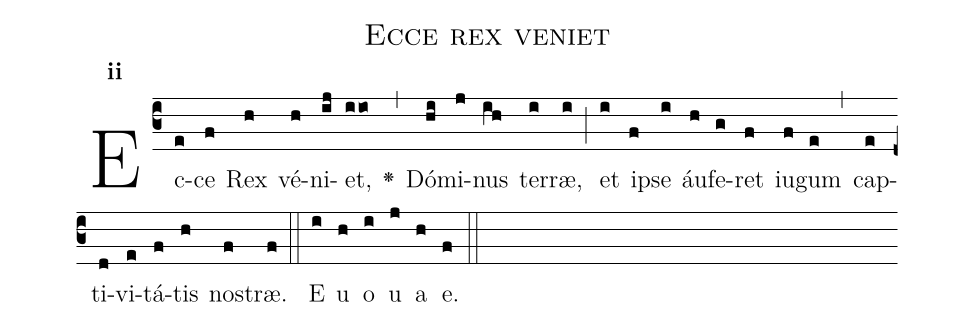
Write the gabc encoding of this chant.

name:Ecce rex veniet;
office-part:Antiphona;
mode:2;
%%
initial-style: 1;
name: Ecce rex veniet
book: Antiphonae & Responsoria/Tomus I, p. 29;
occasion: Hebdomada II Adventus Feria II;
office-part: Vesperae Ant E;
user-notes: ;
commentary: ;
annotation: 2*a;
centering-scheme: english;
fontsize: 12;
font: OFLSortsMillGoudy;
height: 11;
width: 4.5;
%%
(c3)Ec(e)ce(f) Rex(h) vé(h)ni(ij)et,(iio) <v>\greheightstar</v>(,) Dó(hi)mi(j)nus(ih) ter(i)ræ,(i) (;) et(i) i(f)pse(i) áu(h)fe(g)ret(f) iu(f)gum(e) (,) cap(e)ti(d)vi(e)tá(f)tis(h) no(f)stræ.(f) (::)
E(i) u(h) o(i) u(j) a(h) e.(f) (::)
